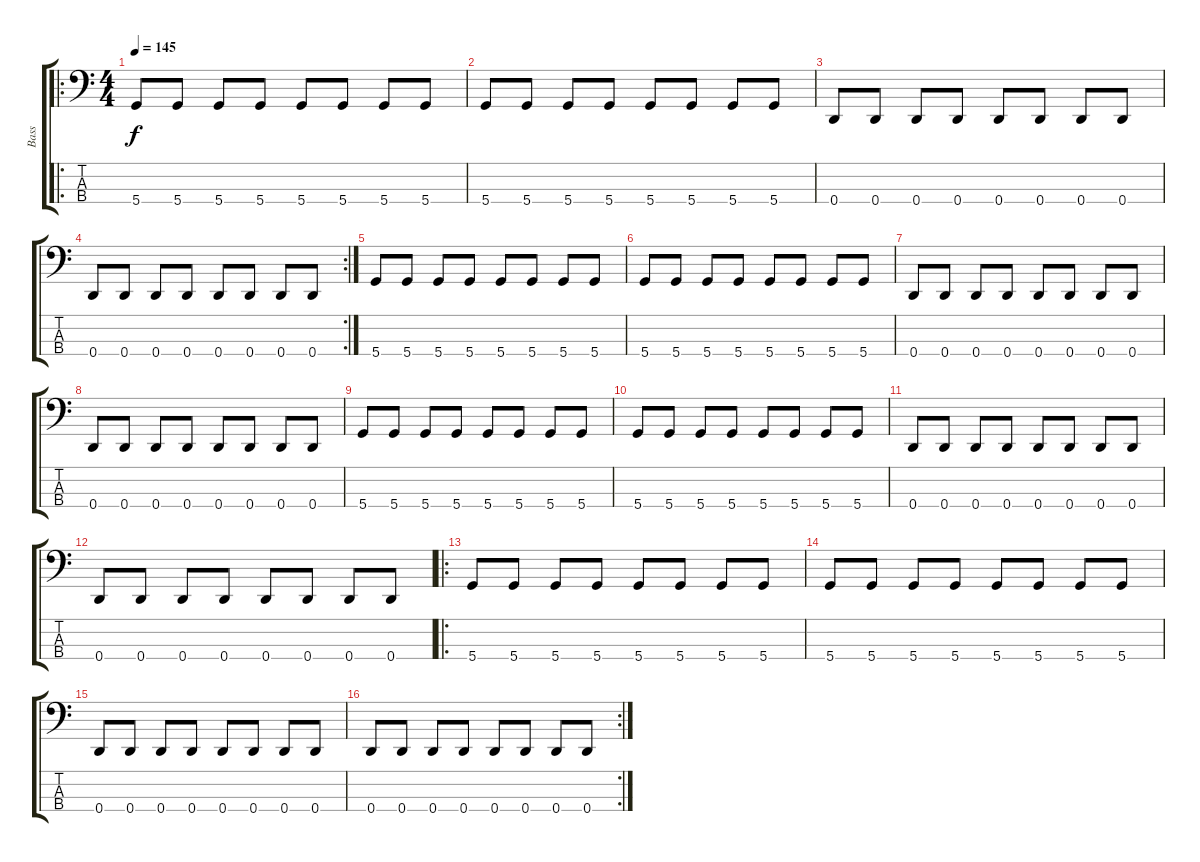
\track ("Bass" "Bass") {instrument electricbasspick}
\staff {score tabs}
\tuning (F2 C2 G1 D1) {hide}
\ro
\ts (4 4)
\tempo 145
\clef f4
\ks c
5.4.8{dy f} 5.4.8 5.4.8 5.4.8 5.4.8 5.4.8 5.4.8 5.4.8 |
5.4.8 5.4.8 5.4.8 5.4.8 5.4.8 5.4.8 5.4.8 5.4.8 |
0.4.8 0.4.8 0.4.8 0.4.8 0.4.8 0.4.8 0.4.8 0.4.8 |
\rc 2
0.4.8 0.4.8 0.4.8 0.4.8 0.4.8 0.4.8 0.4.8 0.4.8 |
5.4.8 5.4.8 5.4.8 5.4.8 5.4.8 5.4.8 5.4.8 5.4.8 |
5.4.8 5.4.8 5.4.8 5.4.8 5.4.8 5.4.8 5.4.8 5.4.8 |
0.4.8 0.4.8 0.4.8 0.4.8 0.4.8 0.4.8 0.4.8 0.4.8 |
0.4.8 0.4.8 0.4.8 0.4.8 0.4.8 0.4.8 0.4.8 0.4.8 |
5.4.8 5.4.8 5.4.8 5.4.8 5.4.8 5.4.8 5.4.8 5.4.8 |
5.4.8 5.4.8 5.4.8 5.4.8 5.4.8 5.4.8 5.4.8 5.4.8 |
0.4.8 0.4.8 0.4.8 0.4.8 0.4.8 0.4.8 0.4.8 0.4.8 |
0.4.8 0.4.8 0.4.8 0.4.8 0.4.8 0.4.8 0.4.8 0.4.8 |
\ro
5.4.8 5.4.8 5.4.8 5.4.8 5.4.8 5.4.8 5.4.8 5.4.8 |
5.4.8 5.4.8 5.4.8 5.4.8 5.4.8 5.4.8 5.4.8 5.4.8 |
0.4.8 0.4.8 0.4.8 0.4.8 0.4.8 0.4.8 0.4.8 0.4.8 |
\rc 2
0.4.8 0.4.8 0.4.8 0.4.8 0.4.8 0.4.8 0.4.8 0.4.8
